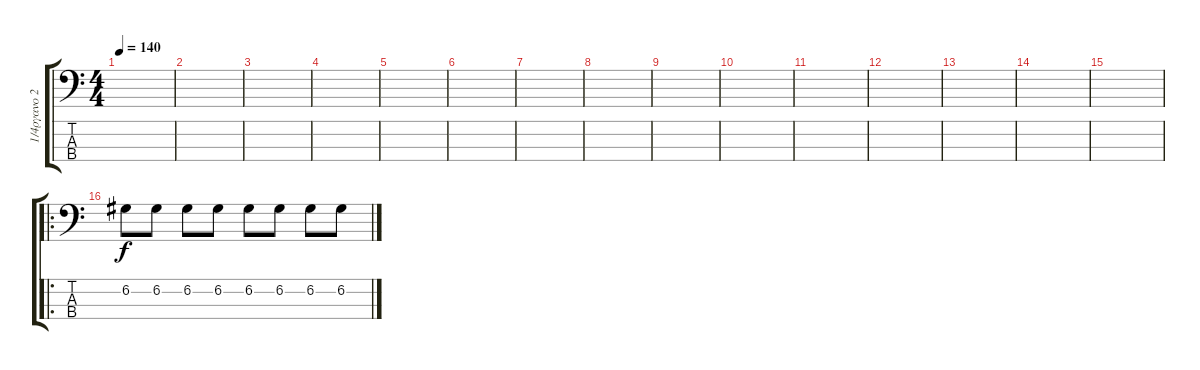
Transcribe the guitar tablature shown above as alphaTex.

\track ("1/4ργανο 2" "1/4ργανο 2") {instrument electricbassfinger}
\staff {score tabs}
\tuning (G2 D2 A1 E1) {hide}
\ts (4 4)
\tempo 140
\clef f4
\ks c
|
|
|
|
|
|
|
|
|
|
|
|
|
|
|
\ro
6.2.8 6.2.8 6.2.8 6.2.8 6.2.8 6.2.8 6.2.8 6.2.8
